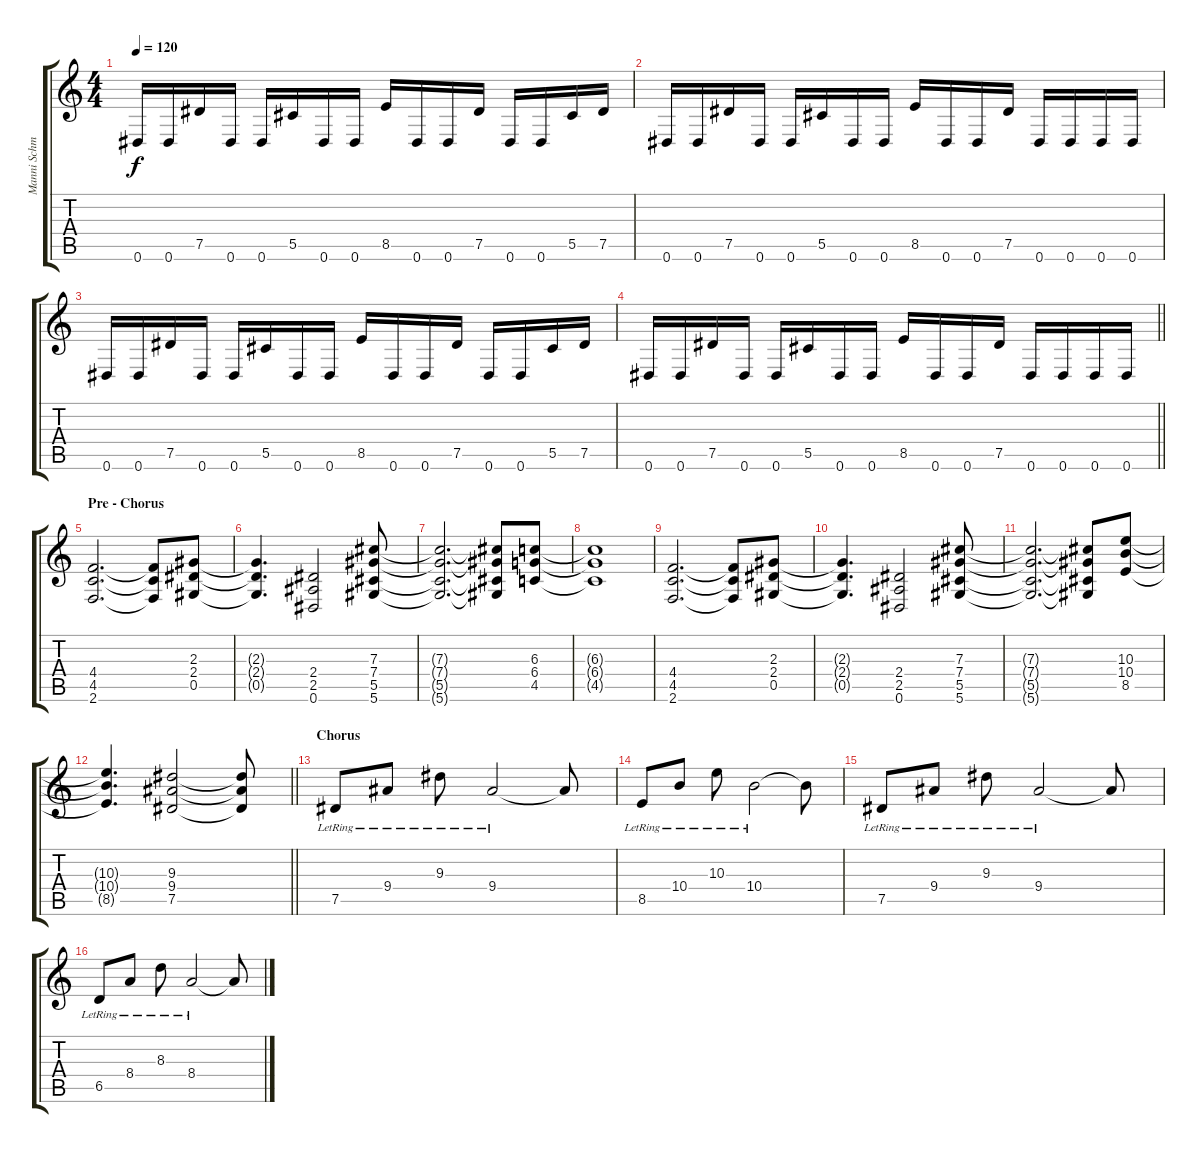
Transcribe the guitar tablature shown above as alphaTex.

\track ("Manni Schmidt" "Manni Schm") {instrument distortionguitar}
\staff {score tabs}
\tuning (Eb4 Bb3 Gb3 Db3 Ab2 Eb2) {hide}
\ts (4 4)
\tempo 120
\clef g2
\ks c
0.6.16{dy f} 0.6.16 7.5.16 0.6.16 0.6.16 5.5.16 0.6.16 0.6.16 8.5.16 0.6.16 0.6.16 7.5.16 0.6.16 0.6.16 5.5.16 7.5.16 |
0.6.16 0.6.16 7.5.16 0.6.16 0.6.16 5.5.16 0.6.16 0.6.16 8.5.16 0.6.16 0.6.16 7.5.16 0.6.16 0.6.16 0.6.16 0.6.16 |
0.6.16 0.6.16 7.5.16 0.6.16 0.6.16 5.5.16 0.6.16 0.6.16 8.5.16 0.6.16 0.6.16 7.5.16 0.6.16 0.6.16 5.5.16 7.5.16 |
\barLineRight lightlight
0.6.16 0.6.16 7.5.16 0.6.16 0.6.16 5.5.16 0.6.16 0.6.16 8.5.16 0.6.16 0.6.16 7.5.16 0.6.16 0.6.16 0.6.16 0.6.16 |
\section ("" "Pre - Chorus")
(4.4 4.5 2.6).2{d} (4.4{t} 4.5{t} 2.6{t}).8 (2.3 2.4 0.5).8 |
(2.3{t} 2.4{t} 0.5{t}).4{d} (2.4 2.5 0.6).2 (7.3 7.4 5.5 5.6).8 |
(7.3{t} 7.4{t} 5.5{t} 5.6{t}).2{d} (7.3{t} 7.4{t} 5.5{t} 5.6{t}).8 (6.3 6.4 4.5).8 |
(6.3{t} 6.4{t} 4.5{t}).1 |
(4.4 4.5 2.6).2{d} (4.4{t} 4.5{t} 2.6{t}).8 (2.3 2.4 0.5).8 |
(2.3{t} 2.4{t} 0.5{t}).4{d} (2.4 2.5 0.6).2 (7.3 7.4 5.5 5.6).8 |
(7.3{t} 7.4{t} 5.5{t} 5.6{t}).2{d} (7.3{t} 7.4{t} 5.5{t} 5.6{t}).8 (10.3 10.4 8.5).8 |
\barLineRight lightlight
(10.3{t} 10.4{t} 8.5{t}).4{d} (9.3 9.4 7.5).2 (9.3{t} 9.4{t} 7.5{t}).8 |
\section ("" "Chorus")
7.5{lr}.8{instrument electricguitarjazz} 9.4{lr}.8 9.3{lr}.8 9.4{lr}.2 9.4{t}.8 |
8.5{lr}.8 10.4{lr}.8 10.3{lr}.8 10.4{lr}.2 10.4{t}.8 |
7.5{lr}.8 9.4{lr}.8 9.3{lr}.8 9.4{lr}.2 9.4{t}.8 |
6.5{lr}.8 8.4{lr}.8 8.3{lr}.8 8.4{lr}.2 8.4{t}.8
